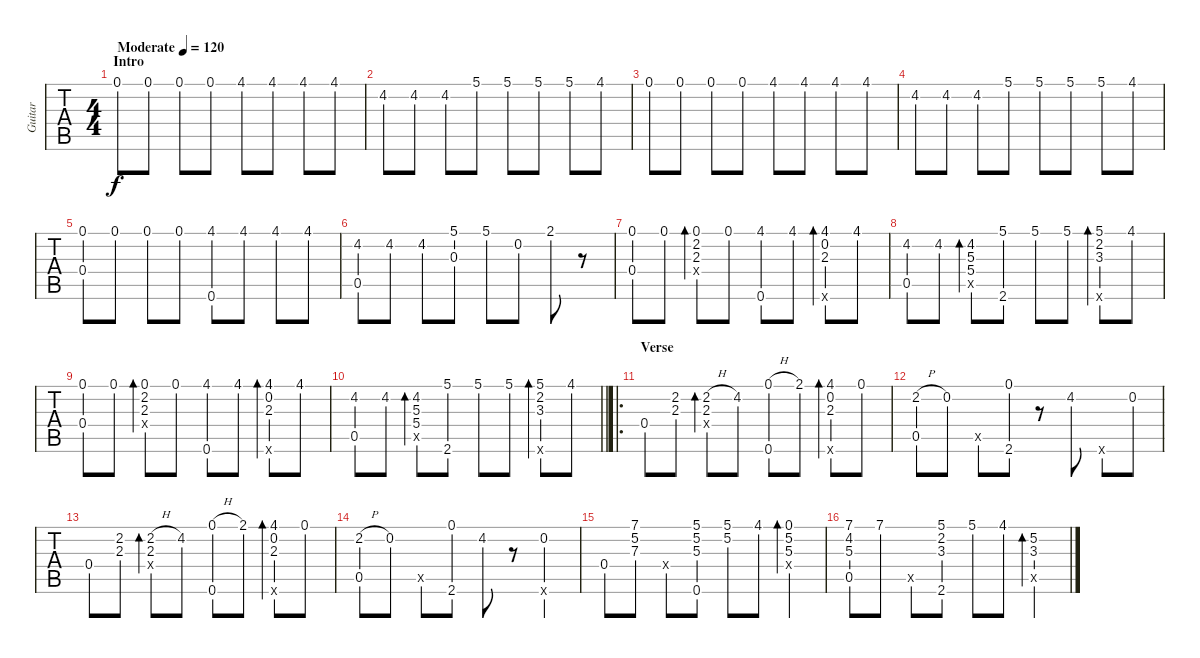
\track ("Guitar" "Guitar") {instrument acousticguitarsteel}
\staff {tabs}
\tuning (E4 B3 Gb3 Db3 B2 E2) {hide}
\ts (4 4)
\section ("" "Intro")
\tempo (120 "Moderate")
\clef g2
\ks c
0.1.8{dy f instrument acousticguitarsteel} 0.1.8 0.1.8 0.1.8 4.1.8 4.1.8 4.1.8 4.1.8 |
4.2.8 4.2.8 4.2.8 5.1.8 5.1.8 5.1.8 5.1.8 4.1.8 |
0.1.8 0.1.8 0.1.8 0.1.8 4.1.8 4.1.8 4.1.8 4.1.8 |
4.2.8 4.2.8 4.2.8 5.1.8 5.1.8 5.1.8 5.1.8 4.1.8 |
(0.1 0.4).8 0.1.8 0.1.8 0.1.8 (4.1 0.6).8 4.1.8 4.1.8 4.1.8 |
(4.2 0.5).8 4.2.8 4.2.8 (5.1 0.3).8 5.1.8 0.2.8 2.1.8 r.8 |
(0.1 0.4).8 0.1.8 (0.1 2.2 2.3 0.4{x}).8{bd 60} 0.1.8 (4.1 0.6).8 4.1.8 (4.1 0.2 2.3 0.6{x}).8{bd 60} 4.1.8 |
(4.2 0.5).8 4.2.8 (4.2 5.3 5.4 0.5{x}).8{bd 60} (5.1 2.6).8 5.1.8 5.1.8 (5.1 2.2 3.3 0.6{x}).8{bd 60} 4.1.8 |
(0.1 0.4).8 0.1.8 (0.1 2.2 2.3 0.4{x}).8{bd 60} 0.1.8 (4.1 0.6).8 4.1.8 (4.1 0.2 2.3 0.6{x}).8{bd 60} 4.1.8 |
\barLineRight lightlight
(4.2 0.5).8 4.2.8 (4.2 5.3 5.4 0.5{x}).8{bd 60} (5.1 2.6).8 5.1.8 5.1.8 (5.1 2.2 3.3 0.6{x}).8{bd 60} 4.1.8 |
\ro
\section ("" "Verse")
0.4.8 (2.2{lf 3} 2.3{lf 2}).8 (2.2{h} 2.3 0.4{x}).8{bd 60} 4.2.8 (0.1{h} 0.6).8 2.1.8 (4.1 0.2 2.3 0.6{x}).8{bd 60} 0.1.8 |
(2.2{h} 0.5).8 0.2.8 0.5{x}.8 (0.1 2.6).8 r.8 4.2.8 0.6{x}.8 0.2.8 |
0.4.8 (2.2 2.3).8 (2.2{h} 2.3 0.4{x}).8{bd 60} 4.2.8 (0.1{h} 0.6).8 2.1.8 (4.1 0.2 2.3 0.6{x}).8{bd 60} 0.1.8 |
(2.2{h} 0.5).8 0.2.8 0.5{x}.8 (0.1 2.6).8 4.2.8 r.8 (0.2 0.6{x}).4 |
0.4.8 (7.1 5.2 7.3).8 0.4{x}.8 (5.1{lf 5} 5.2{lf 4} 5.3{lf 3} 0.6).8 (5.1 5.2).8 4.1.8 (0.1 5.2 5.3 0.4{x}).4{bd 60} |
(7.1 4.2 5.3 0.5).8 7.1.8 0.5{x}.8 (5.1 2.2 3.3 2.6).8 5.1.8 4.1.8 (5.2 3.3 0.5{x}).4{bd 60}
